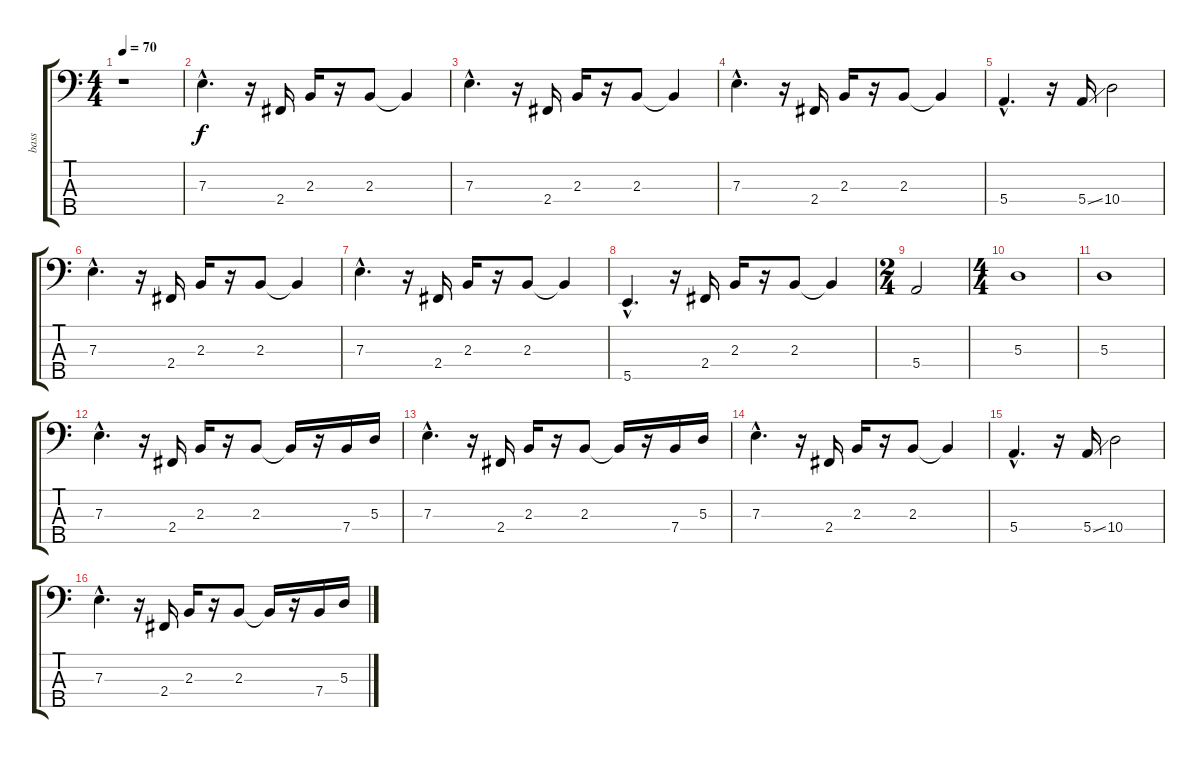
\track ("bass" "bass") {instrument electricbassfinger}
\staff {score tabs}
\tuning (G2 D2 A1 E1 B0) {hide}
\ts (4 4)
\tempo 70
\clef f4
\ks c
r.1{dy f instrument electricbassfinger} |
7.3{hac}.4{d} r.16 2.4.16 2.3.16 r.16 2.3.8 2.3{t}.4 |
7.3{hac}.4{d} r.16 2.4.16 2.3.16 r.16 2.3.8 2.3{t}.4 |
7.3{hac}.4{d} r.16 2.4.16 2.3.16 r.16 2.3.8 2.3{t}.4 |
5.4{hac}.4{d} r.16 5.4{ss}.16 10.4.2 |
7.3{hac}.4{d} r.16 2.4.16 2.3.16 r.16 2.3.8 2.3{t}.4 |
7.3{hac}.4{d} r.16 2.4.16 2.3.16 r.16 2.3.8 2.3{t}.4 |
5.5{hac}.4{d} r.16 2.4.16 2.3.16 r.16 2.3.8 2.3{t}.4 |
\ts (2 4)
5.4.2 |
\ts (4 4)
5.3.1 |
5.3.1 |
7.3{hac}.4{d} r.16 2.4.16 2.3.16 r.16 2.3.8 2.3{t}.16 r.16 7.4.16 5.3.16 |
7.3{hac}.4{d} r.16 2.4.16 2.3.16 r.16 2.3.8 2.3{t}.16 r.16 7.4.16 5.3.16 |
7.3{hac}.4{d} r.16 2.4.16 2.3.16 r.16 2.3.8 2.3{t}.4 |
5.4{hac}.4{d} r.16 5.4{ss}.16 10.4.2 |
7.3{hac}.4{d} r.16 2.4.16 2.3.16 r.16 2.3.8 2.3{t}.16 r.16 7.4.16 5.3.16
